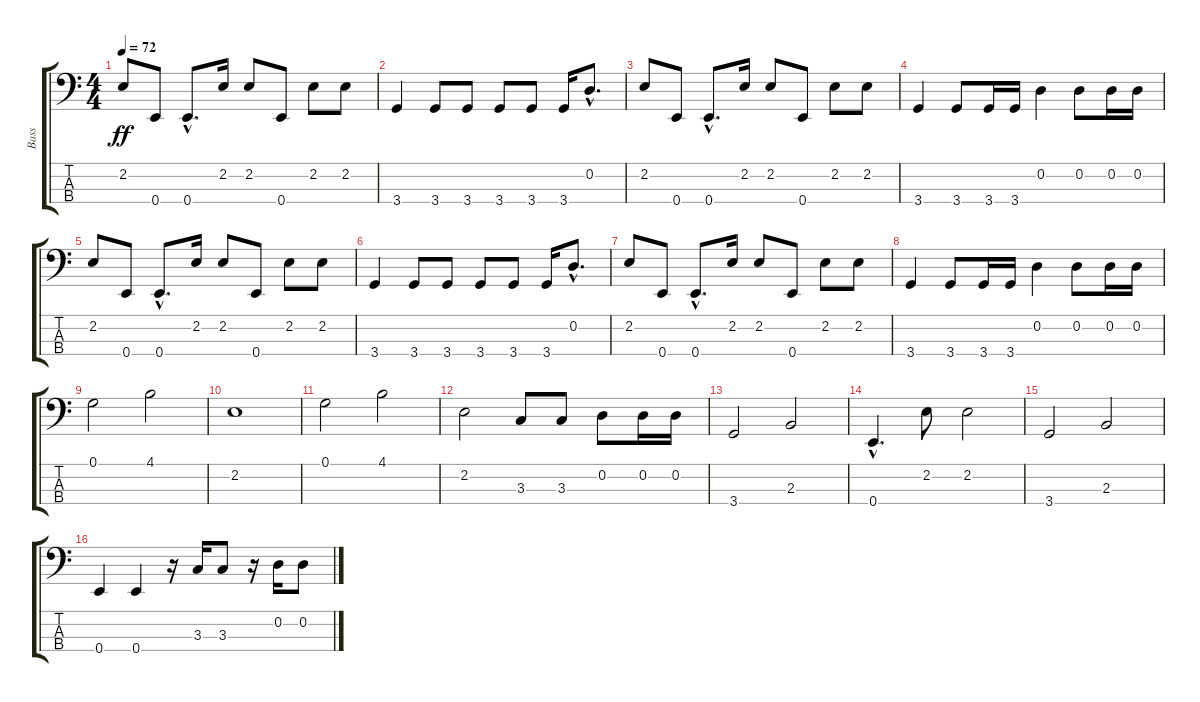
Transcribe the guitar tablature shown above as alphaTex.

\track ("Bass" "Bass") {instrument electricbassfinger}
\staff {score tabs}
\tuning (G2 D2 A1 E1) {hide}
\ts (4 4)
\tempo 72
\clef f4
\ks c
2.2.8{dy ff} 0.4.8 0.4{hac}.8{d} 2.2.16 2.2.8 0.4.8 2.2.8 2.2.8 |
3.4.4 3.4.8 3.4.8 3.4.8 3.4.8 3.4.16 0.2{hac}.8{d} |
2.2.8 0.4.8 0.4{hac}.8{d} 2.2.16 2.2.8 0.4.8 2.2.8 2.2.8 |
3.4.4 3.4.8 3.4.16 3.4.16 0.2.4 0.2.8 0.2.16 0.2.16 |
2.2.8 0.4.8 0.4{hac}.8{d} 2.2.16 2.2.8 0.4.8 2.2.8 2.2.8 |
3.4.4 3.4.8 3.4.8 3.4.8 3.4.8 3.4.16 0.2{hac}.8{d} |
2.2.8 0.4.8 0.4{hac}.8{d} 2.2.16 2.2.8 0.4.8 2.2.8 2.2.8 |
3.4.4 3.4.8 3.4.16 3.4.16 0.2.4 0.2.8 0.2.16 0.2.16 |
0.1.2 4.1.2 |
2.2.1 |
0.1.2 4.1.2 |
2.2.2 3.3.8 3.3.8 0.2.8 0.2.16 0.2.16 |
3.4.2 2.3.2 |
0.4{hac}.4{d} 2.2.8 2.2.2 |
3.4.2 2.3.2 |
0.4.4 0.4.4 r.16 3.3.16 3.3.8 r.16 0.2.16 0.2.8
